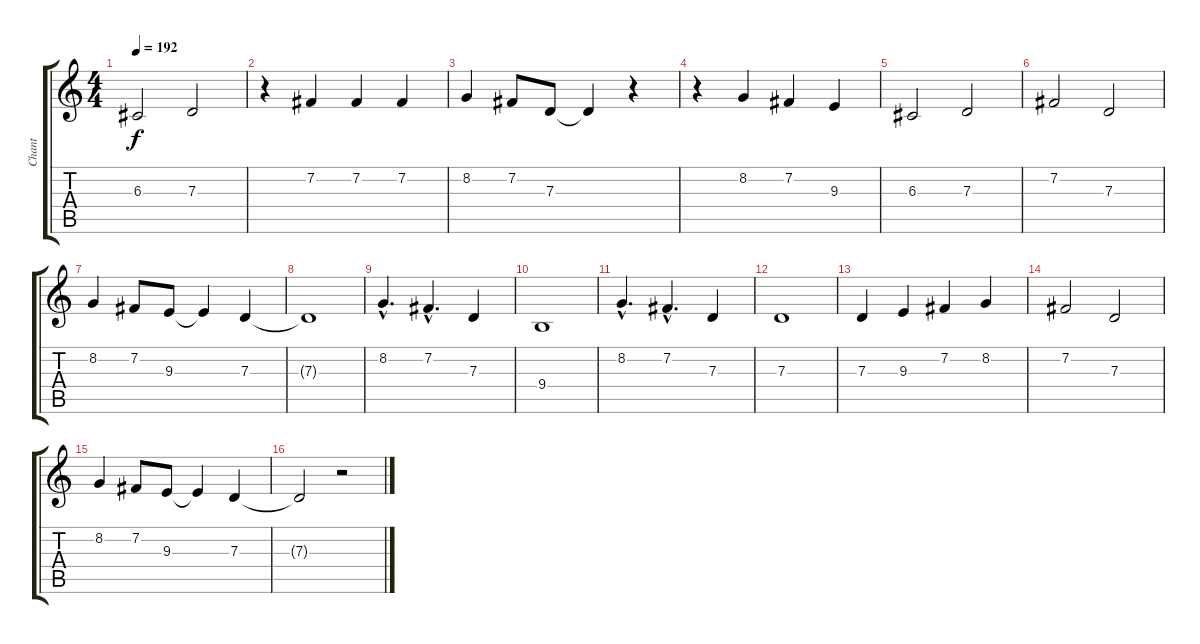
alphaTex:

\track ("Chant" "Chant") {instrument altosax}
\staff {score tabs}
\tuning (E4 B3 G3 D3 A2 E2) {hide}
\ts (4 4)
\tempo 192
\clef g2
\ks c
6.3.2{dy f} 7.3.2 |
r.4 7.2.4 7.2.4 7.2.4 |
8.2.4 7.2.8 7.3.8 7.3{t}.4 r.4 |
r.4 8.2.4 7.2.4 9.3.4 |
6.3.2 7.3.2 |
7.2.2 7.3.2 |
8.2.4 7.2.8 9.3.8 9.3{t}.4 7.3.4 |
7.3{t}.1 |
8.2{hac}.4{d} 7.2{hac}.4{d} 7.3.4 |
9.4.1 |
8.2{hac}.4{d} 7.2{hac}.4{d} 7.3.4 |
7.3.1 |
7.3.4 9.3.4 7.2.4 8.2.4 |
7.2.2 7.3.2 |
8.2.4 7.2.8 9.3.8 9.3{t}.4 7.3.4 |
7.3{t}.2 r.2
